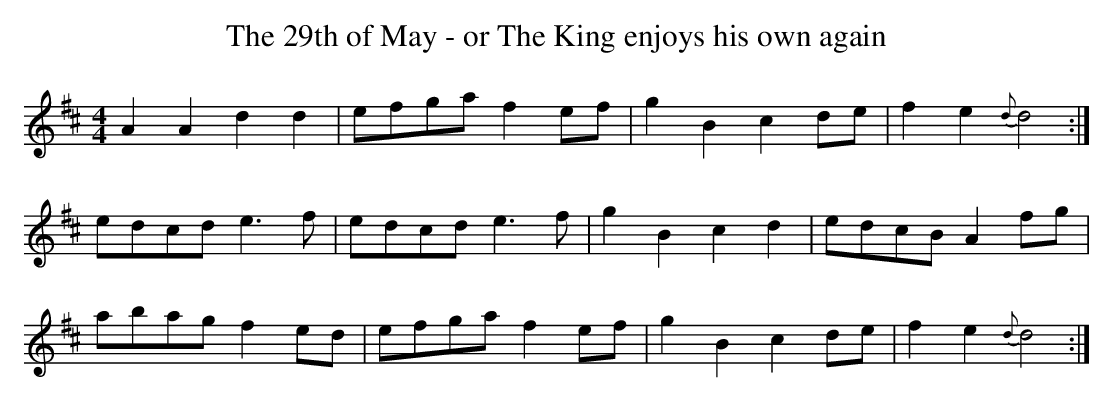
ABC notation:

X:1
T:The 29th of May - or The King enjoys his own again
M:4/4
L:1/4
K:D
AAdd|e/2f/2g/2a/2f se/2f/2s|gBc sd/2e/2s|fe{d}d2:|!
e/2d/2c/2d/2e>f|e/2d/2c/2d/2e>f|gBcd|e/2d/2c/2B/2 A f/2g/2|!
a/2b/2a/2g/2 f e/2d/2|e/2f/2g/2a/2f e/2f/2|gBc sd/2e/2s|f e{d} d2:|
